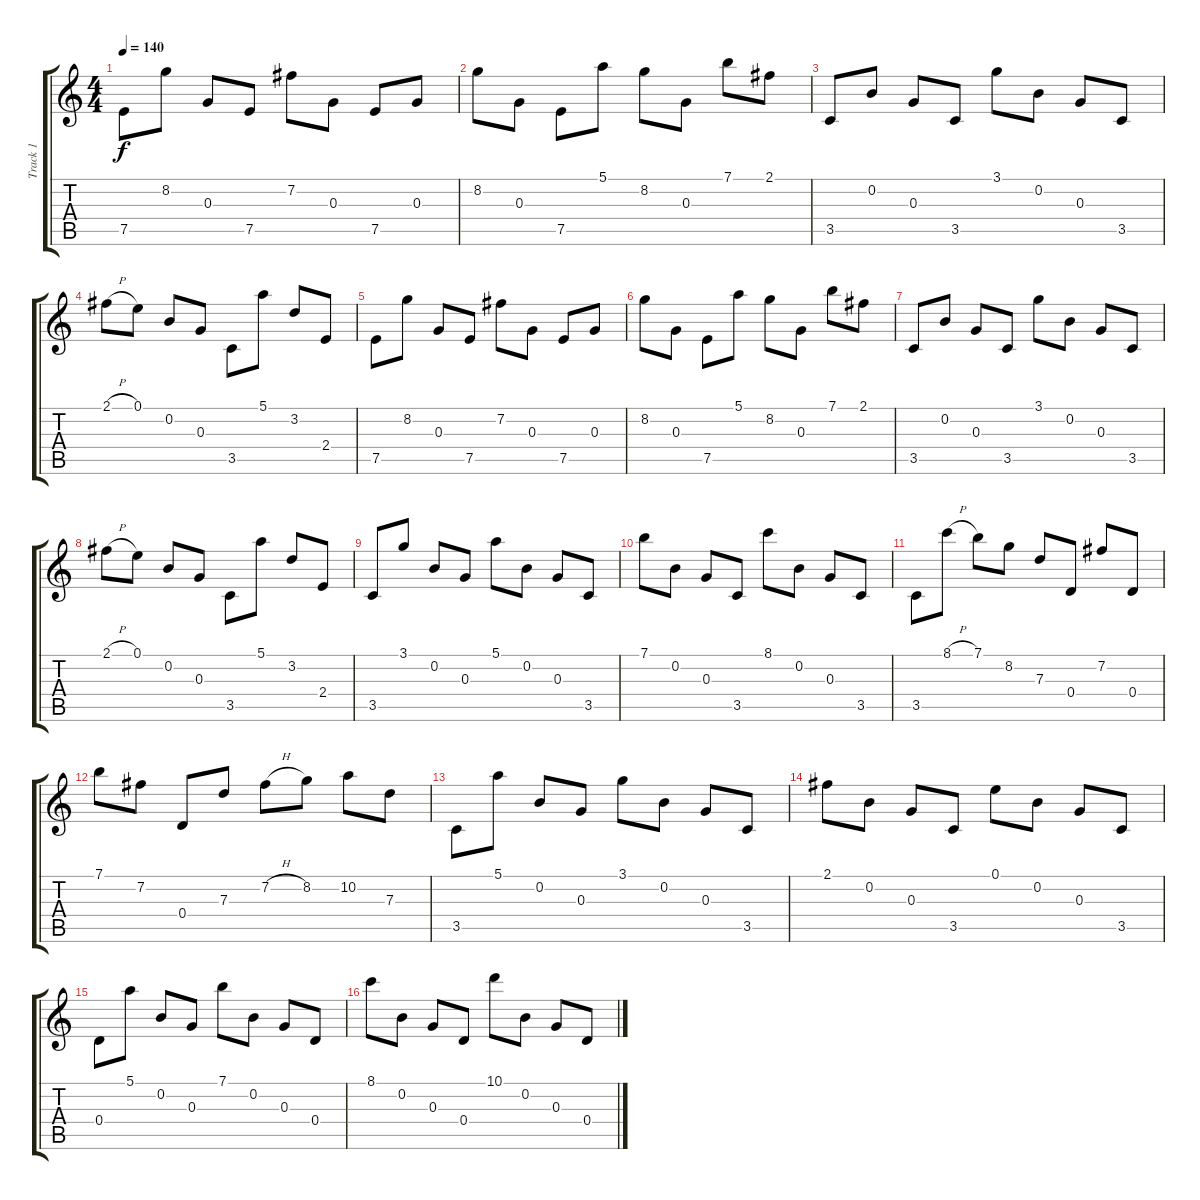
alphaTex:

\track ("Track 1" "Track 1") {instrument acousticguitarnylon}
\staff {score tabs}
\tuning (E4 B3 G3 D3 A2 D2) {hide}
\ts (4 4)
\tempo 140
\clef g2
\ks c
7.5.8{dy f} 8.2.8 0.3.8 7.5.8 7.2.8 0.3.8 7.5.8 0.3.8 |
8.2.8 0.3.8 7.5.8 5.1.8 8.2.8 0.3.8 7.1.8 2.1.8 |
3.5.8 0.2.8 0.3.8 3.5.8 3.1.8 0.2.8 0.3.8 3.5.8 |
2.1{h}.8 0.1.8 0.2.8 0.3.8 3.5.8 5.1.8 3.2.8 2.4.8 |
7.5.8 8.2.8 0.3.8 7.5.8 7.2.8 0.3.8 7.5.8 0.3.8 |
8.2.8 0.3.8 7.5.8 5.1.8 8.2.8 0.3.8 7.1.8 2.1.8 |
3.5.8 0.2.8 0.3.8 3.5.8 3.1.8 0.2.8 0.3.8 3.5.8 |
2.1{h}.8 0.1.8 0.2.8 0.3.8 3.5.8 5.1.8 3.2.8 2.4.8 |
3.5.8 3.1.8 0.2.8 0.3.8 5.1.8 0.2.8 0.3.8 3.5.8 |
7.1.8 0.2.8 0.3.8 3.5.8 8.1.8 0.2.8 0.3.8 3.5.8 |
3.5.8 8.1{h}.8 7.1.8 8.2.8 7.3.8 0.4.8 7.2.8 0.4.8 |
7.1.8 7.2.8 0.4.8 7.3.8 7.2{h}.8 8.2.8 10.2.8 7.3.8 |
3.5.8 5.1.8 0.2.8 0.3.8 3.1.8 0.2.8 0.3.8 3.5.8 |
2.1.8 0.2.8 0.3.8 3.5.8 0.1.8 0.2.8 0.3.8 3.5.8 |
0.4.8 5.1.8 0.2.8 0.3.8 7.1.8 0.2.8 0.3.8 0.4.8 |
8.1.8 0.2.8 0.3.8 0.4.8 10.1.8 0.2.8 0.3.8 0.4.8
